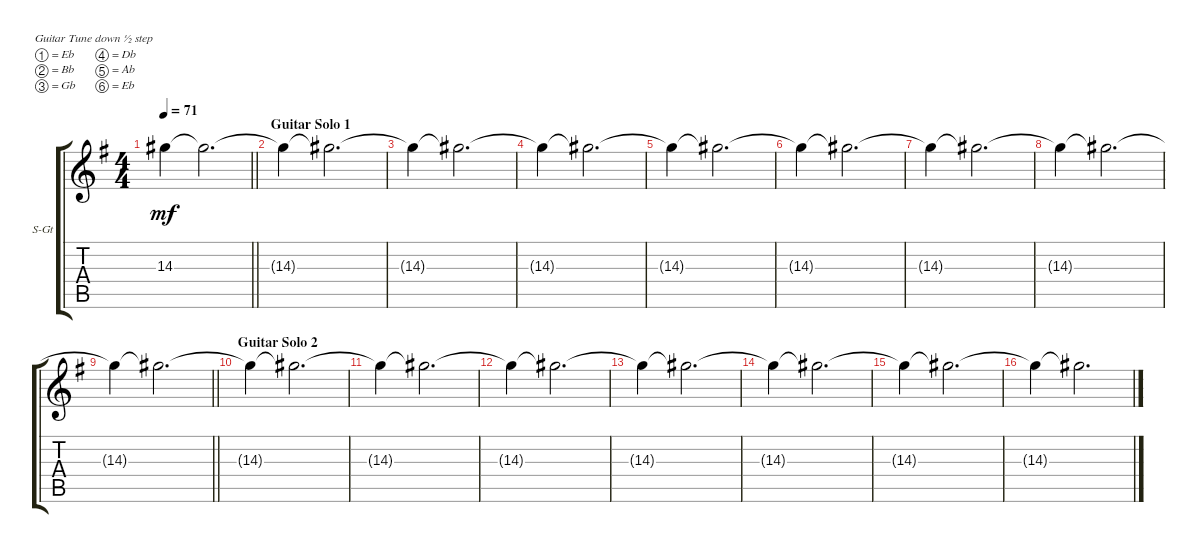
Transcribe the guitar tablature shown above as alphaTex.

\bracketExtendMode groupsimilarinstruments
\firstSystemTrackNameOrientation horizontal
\otherSystemsTrackNameOrientation horizontal
\track ("Вокал" "S-Gt") {mute instrument trumpet}
\staff {score tabs}
\tuning (Eb4 Bb3 Gb3 Db3 Ab2 Eb2)
\displaytranspose 12
\ts (4 4)
\tempo 71
\clef g2
\barLineRight lightlight
\ks eminor
14.3{t}.4{dy mf} 14.3{t}.2{d} |
\section ("" "Guitar Solo 1")
14.3{t}.4 14.3{t}.2{d} |
14.3{t}.4 14.3{t}.2{d} |
14.3{t}.4 14.3{t}.2{d} |
14.3{t}.4 14.3{t}.2{d} |
14.3{t}.4 14.3{t}.2{d} |
14.3{t}.4 14.3{t}.2{d} |
14.3{t}.4 14.3{t}.2{d} |
\barLineRight lightlight
14.3{t}.4 14.3{t}.2{d} |
\section ("" "Guitar Solo 2")
14.3{t}.4 14.3{t}.2{d} |
14.3{t}.4 14.3{t}.2{d} |
14.3{t}.4 14.3{t}.2{d} |
14.3{t}.4 14.3{t}.2{d} |
14.3{t}.4 14.3{t}.2{d} |
14.3{t}.4 14.3{t}.2{d} |
14.3{t}.4 14.3{t}.2{d}
